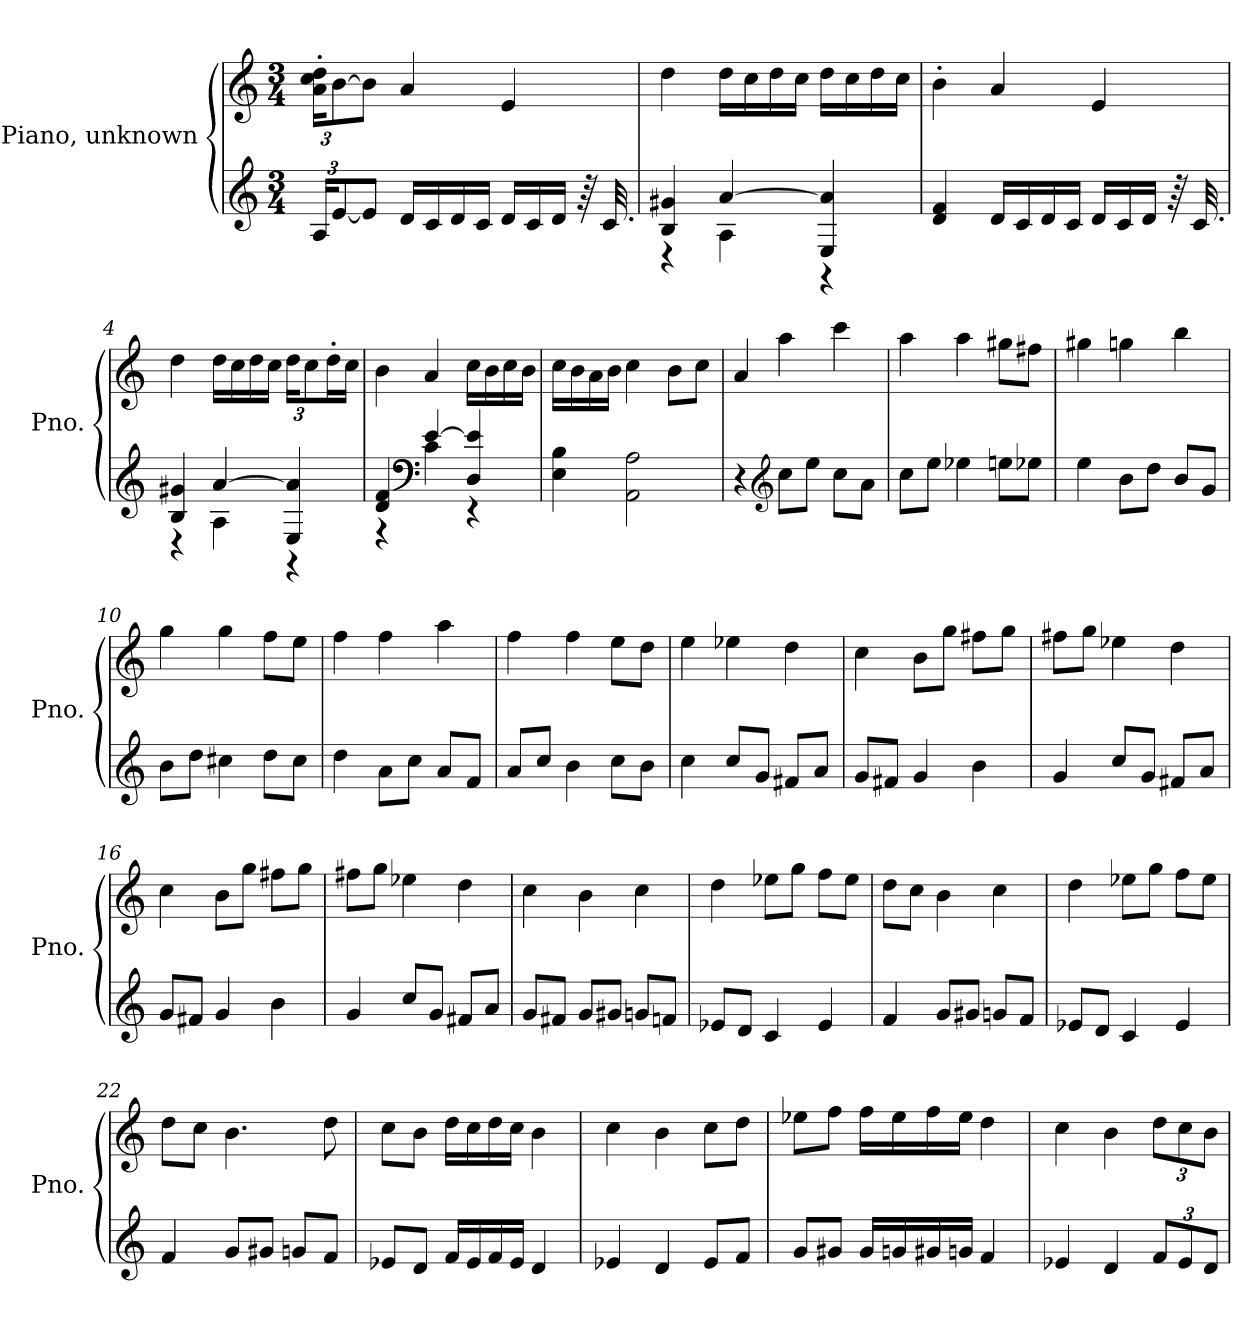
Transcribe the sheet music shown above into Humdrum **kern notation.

**kern	**kern
*part1	*part1
*staff2	*staff1
*I"Piano, unknown	*
*I'Pno.	*
*clefG2	*clefG2
*k[]	*k[]
*M3/4	*M3/4
*MM190	*MM190
*Xbrackettup	*Xbrackettup
=1	=1
24A/KL	24a\' 24cc\' 24dd\'KL
[12e/	[12b\
8e/J]	8b\J]
16d/LL	4a/
16c/	.
16d/	.
16c/JJ	.
16d/LL	4e/
16c/	.
16d/JJ	.
64r	.
32.c/	.
=2	=2
*^	*
4B/ 4g#X/	4r	4dd\
[4a/	4A\	16dd\LL
.	.	16cc\
.	.	16dd\
.	.	16cc\JJ
4E/ 4a/]	4r	16dd\LL
.	.	16cc\
.	.	16dd\
.	.	16cc\JJ
*v	*v	*
=3	=3
4d/ 4f/	4b'\
16d/LL	4a/
16c/	.
16d/	.
16c/JJ	.
16d/LL	4e/
16c/	.
16d/JJ	.
64r	.
32.c/	.
=4	=4
*^	*
4B/ 4g#X/	4r	4dd\
[4a/	4A\	16dd\LL
.	.	16cc\
.	.	16dd\
.	.	16cc\JJ
4E/ 4a/]	4r	24dd\KL
.	.	12cc\
.	.	16dd'\L
.	.	16cc\JJ
!!LO:LB:g=z
=5	=5	=5
4d/ 4f/	4r	4b\
*clefF4	*	*
[4e/	4c\	4a/
4D/ 4e/]	4r	16cc\LL
.	.	16b\
.	.	16cc\
.	.	16b\JJ
*v	*v	*
=6	=6
4E\ 4B\	16cc\LL
.	16b\
.	16a\
.	16b\JJ
2AA\ 2A\	4cc\
.	8b\L
.	8cc\J
=7	=7
4r	4a/
*clefG2	*
8cc\L	4aa\
8ee\J	.
8cc\L	4ccc\
8a\J	.
=8	=8
8cc\L	4aa\
8ee\J	.
4ee-X\	4aa\
8een\L	8gg#X\L
8ee-X\J	8ff#X\J
=9	=9
4ee\	4gg#X\
8b\L	4ggn\
8dd\J	.
8b/L	4bb\
8g/J	.
=10	=10
8b\L	4gg\
8dd\J	.
4cc#X\	4gg\
8dd\L	8ff\L
8cc#\J	8ee\J
!!LO:LB:g=z
=11	=11
4dd\	4ff\
8a\L	4ff\
8cc\J	.
8a/L	4aa\
8f/J	.
=12	=12
8a/L	4ff\
8cc/J	.
4b\	4ff\
8cc\L	8ee\L
8b\J	8dd\J
=13	=13
4cc\	4ee\
8cc/L	4ee-X\
8g/J	.
8f#X/L	4dd\
8a/J	.
=14	=14
8g/L	4cc\
8f#X/J	.
4g/	8b\L
.	8gg\J
4b\	8ff#X\L
.	8gg\J
=15	=15
4g/	8ff#X\L
.	8gg\J
8cc/L	4ee-X\
8g/J	.
8f#X/L	4dd\
8a/J	.
=16	=16
8g/L	4cc\
8f#X/J	.
4g/	8b\L
.	8gg\J
4b\	8ff#X\L
.	8gg\J
!!LO:LB:g=z
=17	=17
4g/	8ff#X\L
.	8gg\J
8cc/L	4ee-X\
8g/J	.
8f#X/L	4dd\
8a/J	.
=18	=18
8g/L	4cc\
8f#X/J	.
8g/L	4b\
8g#X/J	.
8gn/L	4cc\
8fn/J	.
=19	=19
8e-X/L	4dd\
8d/J	.
4c/	8ee-X\L
.	8gg\J
4e-/	8ff\L
.	8ee-\J
=20	=20
4f/	8dd\L
.	8cc\J
8g/L	4b\
8g#X/J	.
8gn/L	4cc\
8f/J	.
=21	=21
8e-X/L	4dd\
8d/J	.
4c/	8ee-X\L
.	8gg\J
4e-/	8ff\L
.	8ee-\J
!!LO:LB:g=z
=22	=22
4f/	8dd\L
.	8cc\J
8g/L	4.b\
8g#X/J	.
8gn/L	.
8f/J	8dd\
=23	=23
8e-X/L	8cc\L
8d/J	8b\J
16f/LL	16dd\LL
16e-/	16cc\
16f/	16dd\
16e-/JJ	16cc\JJ
4d/	4b\
=24	=24
4e-X/	4cc\
4d/	4b\
8e-/L	8cc\L
8f/J	8dd\J
=25	=25
8g/L	8ee-X\L
8g#X/J	8ff\J
16g#/LL	16ff\LL
16gn/	16ee-\
16g#X/	16ff\
16gn/JJ	16ee-\JJ
4f/	4dd\
=26	=26
4e-X/	4cc\
4d/	4b\
12f/L	12dd\L
12e-/	12cc\
12d/J	12b\J
=	=
*-	*-
